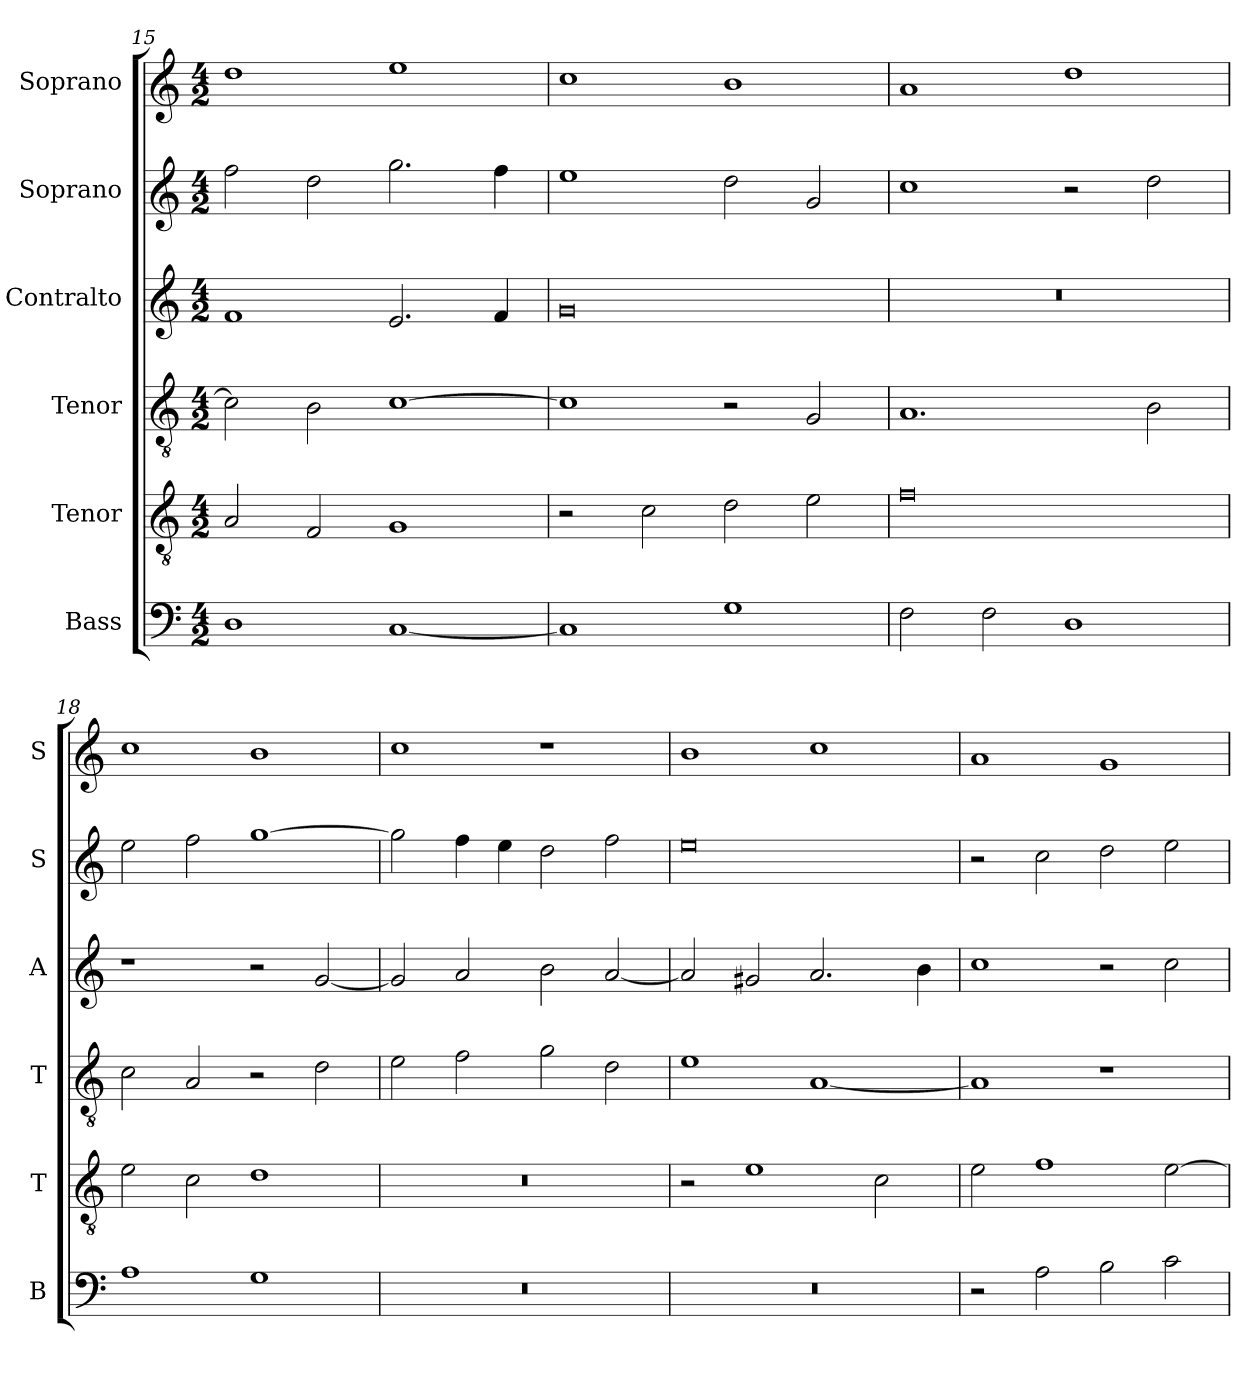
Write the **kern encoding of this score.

**kern	**kern	**kern	**kern	**kern	**kern
*part6	*part5	*part4	*part3	*part2	*part1
*staff6	*staff5	*staff4	*staff3	*staff2	*staff1
*I"Bass	*I"Tenor	*I"Tenor	*I"Contralto	*I"Soprano	*I"Soprano
*I'B	*I'T	*I'T	*I'A	*I'S	*I'S
*clefF4	*clefGv2	*clefGv2	*clefG2	*clefG2	*clefG2
*k[]	*k[]	*k[]	*k[]	*k[]	*k[]
*G:mix	*G:mix	*G:mix	*G:mix	*G:mix	*G:mix
*M4/2	*M4/2	*M4/2	*M4/2	*M4/2	*M4/2
=15	=15	=15	=15	=15	=15
1D	2A	2c]	1f	2ff	1dd
.	2F	2B	.	2dd	.
[1C	1G	[1c	2.e	2.gg	1ee
.	.	.	4f	4ff	.
=16	=16	=16	=16	=16	=16
1C]	2r	1c]	0g	1ee	1cc
.	2c	.	.	.	.
1G	2d	2r	.	2dd	1b
.	2e	2G	.	2g	.
=17	=17	=17	=17	=17	=17
2F	0f	1.A	0r	1cc	1a
2F	.	.	.	.	.
1D	.	.	.	2r	1dd
.	.	2B	.	2dd	.
=18	=18	=18	=18	=18	=18
1A	2e	2c	1r	2ee	1cc
.	2c	2A	.	2ff	.
1G	1d	2r	2r	[1gg	1b
.	.	2d	[2g	.	.
=19	=19	=19	=19	=19	=19
0r	0r	2e	2g]	2gg]	1cc
.	.	2f	2a	4ff	.
.	.	.	.	4ee	.
.	.	2g	2b	2dd	1r
.	.	2d	[2a	2ff	.
=20	=20	=20	=20	=20	=20
0r	2r	1e	2a]	0ee	1b
.	1e	.	2g#X	.	.
.	.	[1A	2.a	.	1cc
.	2c	.	.	.	.
.	.	.	4b	.	.
=21	=21	=21	=21	=21	=21
2r	2e	1A]	1cc	2r	1a
2A	1f	.	.	2cc	.
2B	.	1r	2r	2dd	1g
2c	[2e	.	2cc	2ee	.
=	=	=	=	=	=
*-	*-	*-	*-	*-	*-
